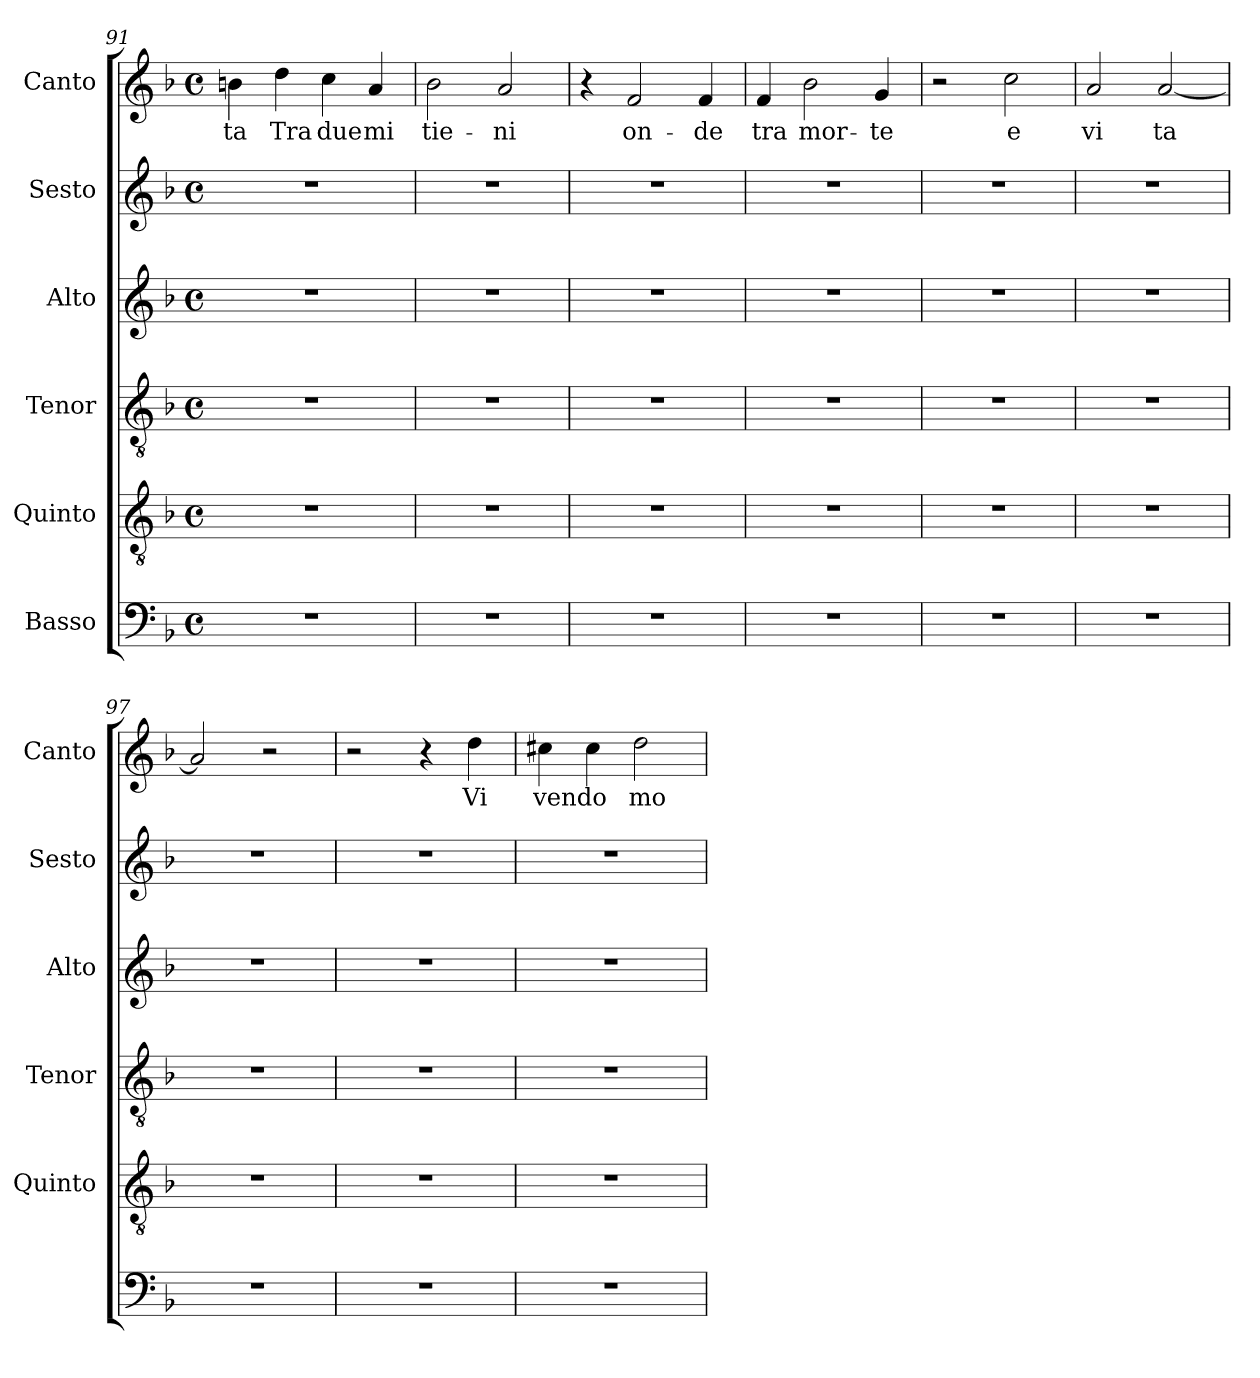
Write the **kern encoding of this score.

**kern	**kern	**kern	**kern	**kern	**kern	**text
*part6	*part5	*part4	*part3	*part2	*part1	*part1
*staff6	*staff5	*staff4	*staff3	*staff2	*staff1	*staff1
*I"Basso	*I"Quinto	*I"Tenor	*I"Alto	*I"Sesto	*I"Canto	*
*	*I'Quinto	*I'Tenor	*I'Alto	*I'Sesto	*I'Canto	*
*clefF4	*clefGv2	*clefGv2	*clefG2	*clefG2	*clefG2	*
*k[b-]	*k[b-]	*k[b-]	*k[b-]	*k[b-]	*k[b-]	*
*F:	*F:	*F:	*F:	*F:	*F:	*
*M4/4	*M4/4	*M4/4	*M4/4	*M4/4	*M4/4	*
*met(c)	*met(c)	*met(c)	*met(c)	*met(c)	*met(c)	*
=91	=91	=91	=91	=91	=91	=91
!	!	!	!	!	!	!LO:LY:b
1r	1r	1r	1r	1r	4bn\	-ta
!	!	!	!	!	!	!LO:LY:b
.	.	.	.	.	4dd\	Tra
!	!	!	!	!	!	!LO:LY:b
.	.	.	.	.	4cc\	due
!	!	!	!	!	!	!LO:LY:b
.	.	.	.	.	4a/	mi
=92	=92	=92	=92	=92	=92	=92
!	!	!	!	!	!	!LO:LY:b
1r	1r	1r	1r	1r	2b-\	tie-
!	!	!	!	!	!	!LO:LY:b
.	.	.	.	.	2a/	-ni
=93	=93	=93	=93	=93	=93	=93
1r	1r	1r	1r	1r	4r	.
!	!	!	!	!	!	!LO:LY:b
.	.	.	.	.	2f/	on-
!	!	!	!	!	!	!LO:LY:b
.	.	.	.	.	4f/	-de
=94	=94	=94	=94	=94	=94	=94
!	!	!	!	!	!	!LO:LY:b
1r	1r	1r	1r	1r	4f/	tra
!	!	!	!	!	!	!LO:LY:b
.	.	.	.	.	2b-\	mor-
!	!	!	!	!	!	!LO:LY:b
.	.	.	.	.	4g/	-te
!!LO:LB:g=z
=95	=95	=95	=95	=95	=95	=95
1r	1r	1r	1r	1r	2r	.
!	!	!	!	!	!	!LO:LY:b
.	.	.	.	.	2cc\	e
=96	=96	=96	=96	=96	=96	=96
!	!	!	!	!	!	!LO:LY:b
1r	1r	1r	1r	1r	2a/	vi
!	!	!	!	!	!	!LO:LY:b
.	.	.	.	.	[<2a/	ta
=97	=97	=97	=97	=97	=97	=97
1r	1r	1r	1r	1r	2a/]	.
.	.	.	.	.	2r	.
=98	=98	=98	=98	=98	=98	=98
1r	1r	1r	1r	1r	2r	.
.	.	.	.	.	4r	.
!	!	!	!	!	!	!LO:LY:b
.	.	.	.	.	4dd\	Vi
=99	=99	=99	=99	=99	=99	=99
!	!	!	!	!	!	!LO:LY:b
1r	1r	1r	1r	1r	4cc#X\	vendo
.	.	.	.	.	4cc#\	.
!	!	!	!	!	!	!LO:LY:b
.	.	.	.	.	2dd\	mo
=	=	=	=	=	=	=
*-	*-	*-	*-	*-	*-	*-
